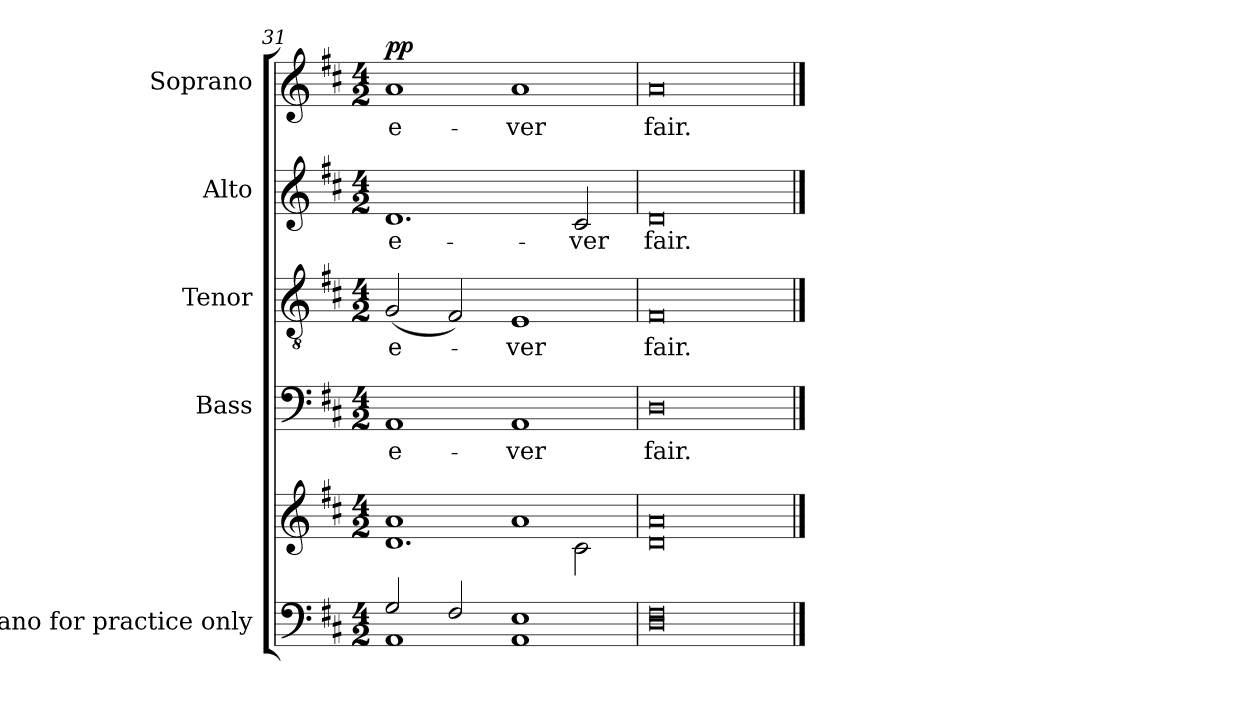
**kern	**kern	**kern	**text	**kern	**text	**kern	**text	**kern	**text	**dynam
*part5	*part5	*part4	*part4	*part3	*part3	*part2	*part2	*part1	*part1	*part1
*staff6	*staff5	*staff4	*staff4	*staff3	*staff3	*staff2	*staff2	*staff1	*staff1	*staff1
*I"Piano for practice only	*	*I"Bass	*	*I"Tenor	*	*I"Alto	*	*I"Soprano	*	*
*I'Pno	*	*	*	*	*	*	*	*	*	*
*clefF4	*clefG2	*clefF4	*	*clefGv2	*	*clefG2	*	*clefG2	*	*
*k[f#c#]	*k[f#c#]	*k[f#c#]	*	*k[f#c#]	*	*k[f#c#]	*	*k[f#c#]	*	*
*M4/2	*M4/2	*M4/2	*	*M4/2	*	*M4/2	*	*M4/2	*	*
=31	=31	=31	=31	=31	=31	=31	=31	=31	=31	=31
*^	*^	*	*	*	*	*	*	*	*	*
!	!	!	!	!	!LO:LY:b	!	!LO:LY:b	!	!LO:LY:b	!	!LO:LY:b	!LO:DY:a
2G/	1AA	1a	1.d	1AA	-e-	(<2G/	-e-	1.d	-e-	1a	-e-	pp
2F#/	.	.	.	.	.	2F#/)	.	.	.	.	.	.
!	!	!	!	!	!LO:LY:b	!	!LO:LY:b	!	!	!	!LO:LY:b	!
1E	1AA	1a	.	1AA	-ver	1E	-ver	.	.	1a	-ver	.
!	!	!	!	!	!	!	!	!	!LO:LY:b	!	!	!
.	.	.	2c#\	.	.	.	.	2c#/	-ver	.	.	.
=32	=32	=32	=32	=32	=32	=32	=32	=32	=32	=32	=32	=32
!	!	!	!	!	!LO:LY:b	!	!LO:LY:b	!	!LO:LY:b	!	!LO:LY:b	!
0F#	0D	0a	0d	0D	fair.	0F#	fair.	0d	fair.	0a	fair.	.
*v	*v	*	*	*	*	*	*	*	*	*	*	*
*	*v	*v	*	*	*	*	*	*	*	*	*
==	==	==	==	==	==	==	==	==	==	==
*-	*-	*-	*-	*-	*-	*-	*-	*-	*-	*-
